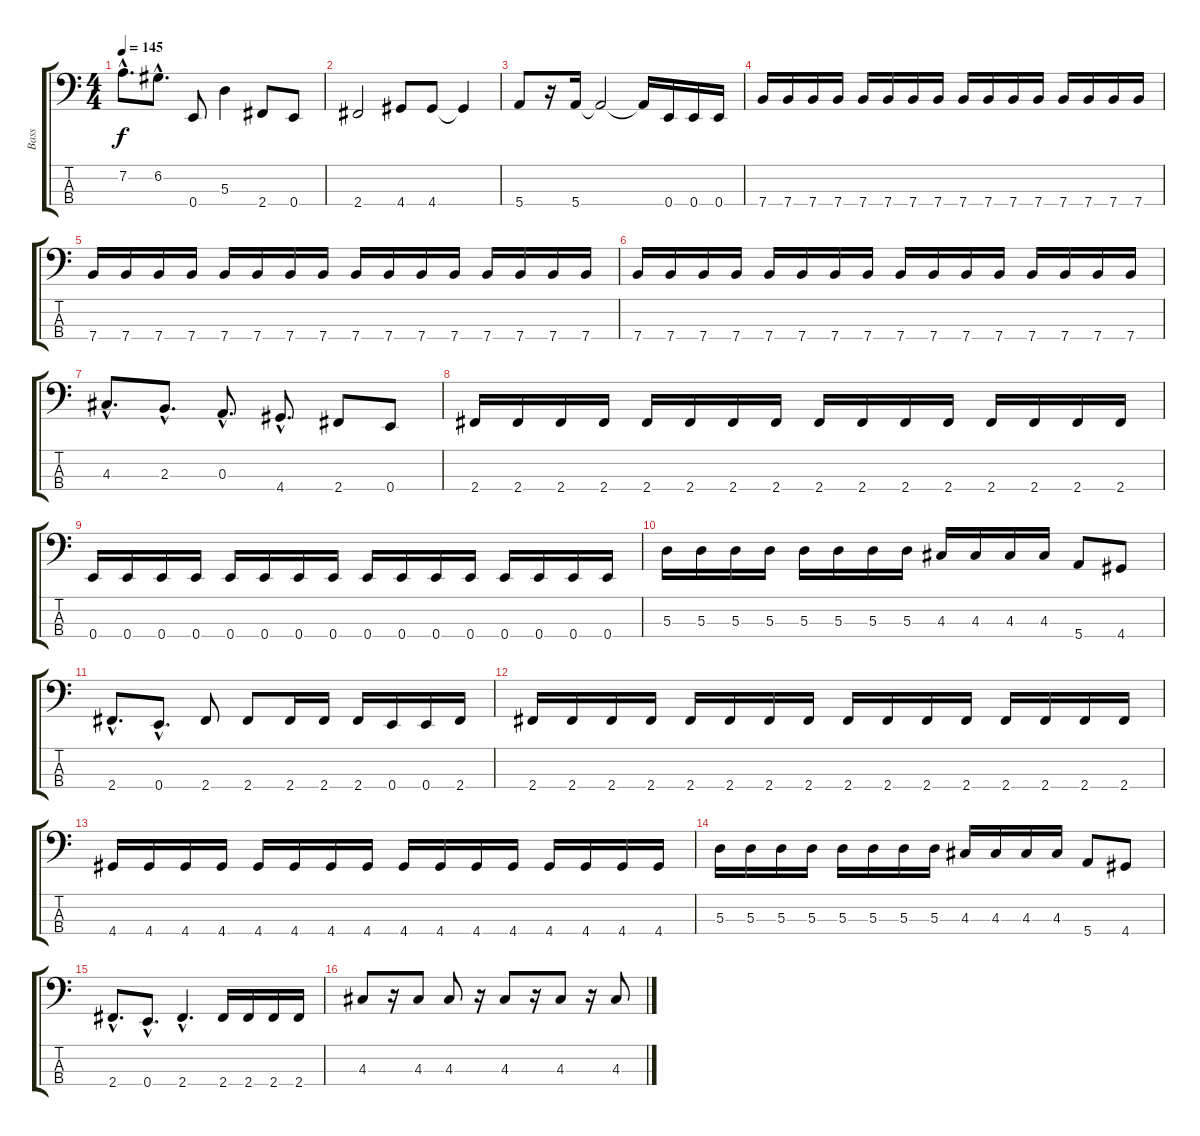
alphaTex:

\track ("Bass" "Bass") {instrument electricbasspick}
\staff {score tabs}
\tuning (G2 D2 A1 E1) {hide}
\ts (4 4)
\tempo 145
\clef f4
\ks c
7.2{hac}.8{d dy f} 6.2{hac}.8{d} 0.4.8 5.3.4 2.4.8 0.4.8 |
2.4.2 4.4.8 4.4.8 4.4{t}.4 |
5.4.8 r.16 5.4.16 5.4{t}.2 5.4{t}.16 0.4.16 0.4.16 0.4.16 |
7.4.16 7.4.16 7.4.16 7.4.16 7.4.16 7.4.16 7.4.16 7.4.16 7.4.16 7.4.16 7.4.16 7.4.16 7.4.16 7.4.16 7.4.16 7.4.16 |
7.4.16 7.4.16 7.4.16 7.4.16 7.4.16 7.4.16 7.4.16 7.4.16 7.4.16 7.4.16 7.4.16 7.4.16 7.4.16 7.4.16 7.4.16 7.4.16 |
7.4.16 7.4.16 7.4.16 7.4.16 7.4.16 7.4.16 7.4.16 7.4.16 7.4.16 7.4.16 7.4.16 7.4.16 7.4.16 7.4.16 7.4.16 7.4.16 |
4.3{hac}.8{d} 2.3{hac}.8{d} 0.3{hac}.8{d} 4.4{hac}.8{d} 2.4.8 0.4.8 |
2.4.16 2.4.16 2.4.16 2.4.16 2.4.16 2.4.16 2.4.16 2.4.16 2.4.16 2.4.16 2.4.16 2.4.16 2.4.16 2.4.16 2.4.16 2.4.16 |
0.4.16 0.4.16 0.4.16 0.4.16 0.4.16 0.4.16 0.4.16 0.4.16 0.4.16 0.4.16 0.4.16 0.4.16 0.4.16 0.4.16 0.4.16 0.4.16 |
5.3.16 5.3.16 5.3.16 5.3.16 5.3.16 5.3.16 5.3.16 5.3.16 4.3.16 4.3.16 4.3.16 4.3.16 5.4.8 4.4.8 |
2.4{hac}.8{d} 0.4{hac}.8{d} 2.4.8 2.4.8 2.4.16 2.4.16 2.4.16 0.4.16 0.4.16 2.4.16 |
2.4.16 2.4.16 2.4.16 2.4.16 2.4.16 2.4.16 2.4.16 2.4.16 2.4.16 2.4.16 2.4.16 2.4.16 2.4.16 2.4.16 2.4.16 2.4.16 |
4.4.16 4.4.16 4.4.16 4.4.16 4.4.16 4.4.16 4.4.16 4.4.16 4.4.16 4.4.16 4.4.16 4.4.16 4.4.16 4.4.16 4.4.16 4.4.16 |
5.3.16 5.3.16 5.3.16 5.3.16 5.3.16 5.3.16 5.3.16 5.3.16 4.3.16 4.3.16 4.3.16 4.3.16 5.4.8 4.4.8 |
2.4{hac}.8{d} 0.4{hac}.8{d} 2.4{hac}.4{d} 2.4.16 2.4.16 2.4.16 2.4.16 |
4.3.8 r.16 4.3.8 4.3.8 r.16 4.3.8 r.16 4.3.8 r.16 4.3.8
